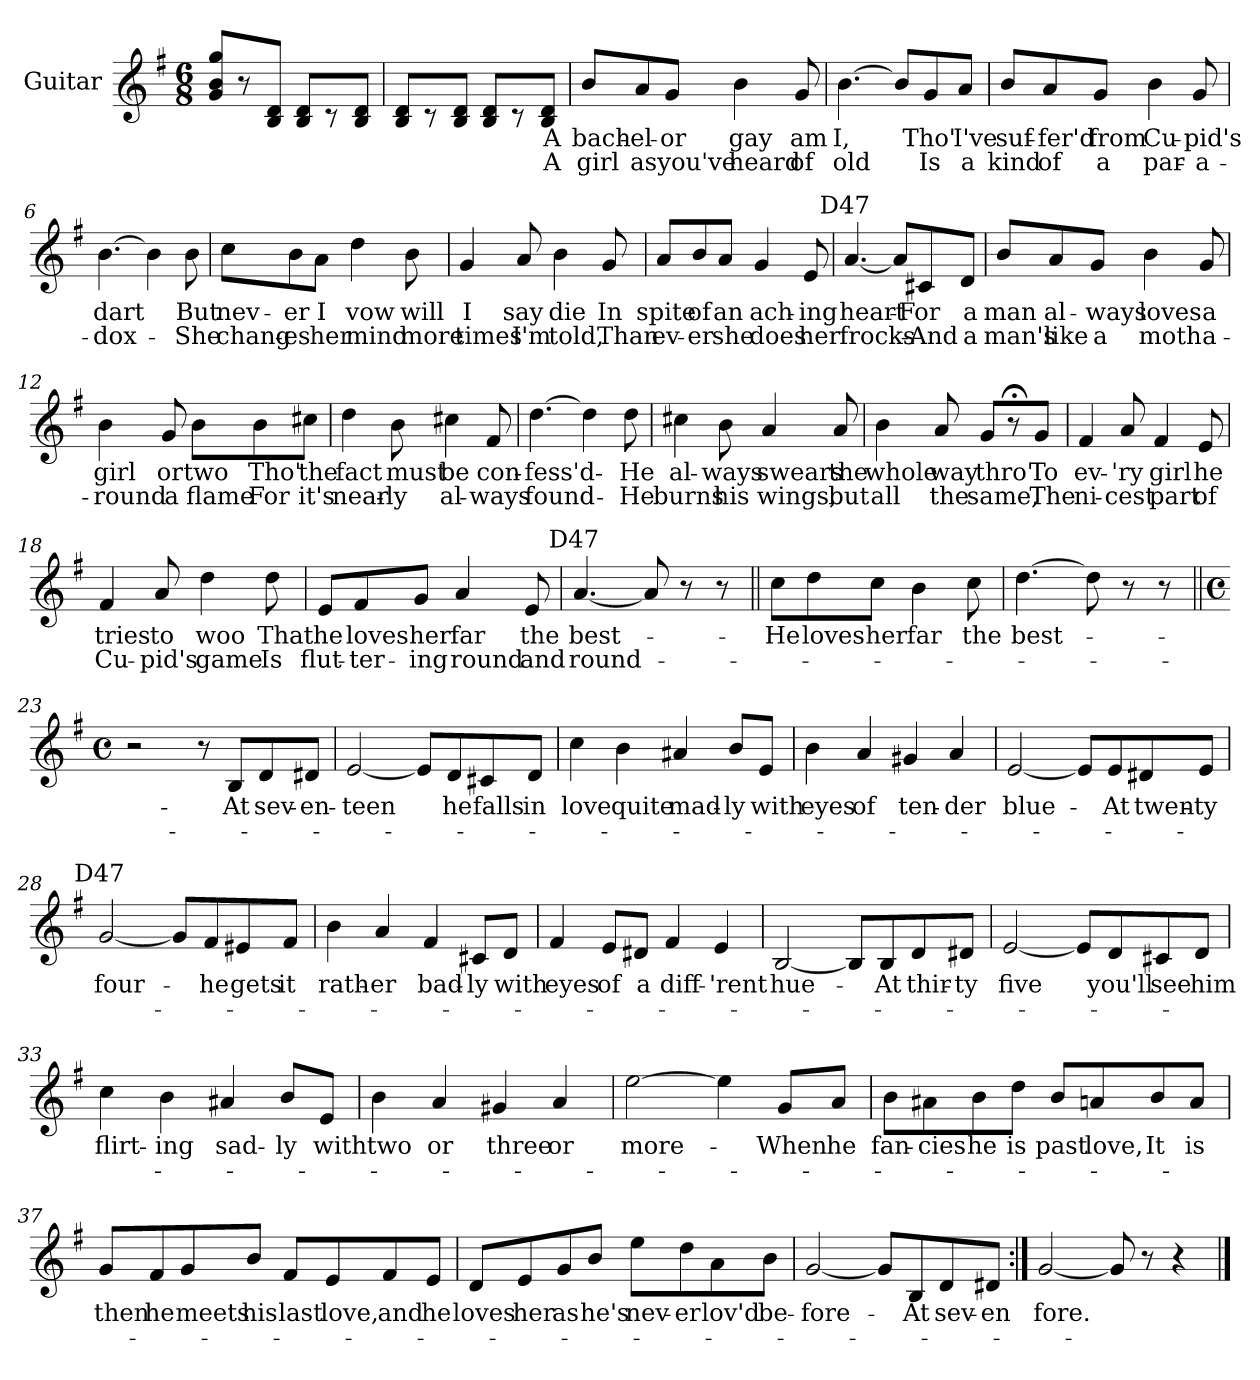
**kern	**text	**text
*part1	*part1	*part1
*staff1	*staff1	*staff1
*I"Guitar	*	*
*clefG2	*	*
*ITrd7c12	*	*
*k[f#]	*	*
*G:	*	*
*M6/8	*	*
=1	=1	=1
8G/ 8B/ 8g/L	.	.
8r	.	.
8BB/ 8D/J	.	.
8BB/ 8D/L	.	.
8r	.	.
8BB/ 8D/J	.	.
=2	=2	=2
8BB/ 8D/L	.	.
8r	.	.
8BB/ 8D/J	.	.
8BB/ 8D/L	.	.
8r	.	.
8BB/ 8D/J	A	A
=3	=3	=3
8B/L	bach-	girl
8A/	-el-	as
8G/J	-or	you've
4B\	gay	heard
8G/	am	of
=4	=4	=4
[4.B\	I,	old
8B/L]	.	.
8G/	Tho'	Is
8A/J	I've	a
!!LO:LB:g=z
=5	=5	=5
8B/L	suf-	kind
8A/	-fer'd	of
8G/J	from	a
4B\	Cu-	par-
8G/	-pid's	-a-
=6	=6	=6
[4.B\	dart	-dox-
4B\]	.	.
8B\	But	-She
=7	=7	=7
8c\L	nev-	chang-
8B\	-er	-es
8A\J	I	her
4d\	vow	mind
8B\	will	more
=8	=8	=8
4G/	I	times
8A/	say	I'm
4B\	die	told,
8G/	In	Than
!!LO:LB:g=z
=9	=9	=9
8A/L	spite	ev-
8B/	of	-er
8A/J	an	she
4G/	ach-	does
8E/	-ing	her
=10	=10	=10
!LO:TX:cj:t=D47	!	!
[4.A/	heart-	frocks-
8A/L]	.	.
8C#X/	-For	-And
8D/J	a	a
=11	=11	=11
8B/L	man	man's
8A/	al-	like
8G/J	-ways	a
4B\	loves	moth
8G/	a	a-
=12	=12	=12
4B\	girl	-round
8G/	or	a
8B\L	two	flame
8B\	Tho'	For
8c#X\J	the	it's
!!LO:LB:g=z
=13	=13	=13
4d\	fact	near-
8B\	must	-ly
4c#X\	be	al-
8F#/	con-	-ways
=14	=14	=14
[4.d\	-fess'd-	found-
4d\]	.	.
8d\	-He	-He
=15	=15	=15
4c#X\	al-	burns
8B\	-ways	his
4A/	swears	wings,
8A/	the	but
=16	=16	=16
4B\	whole	all
8A/	way	the
8G/L	thro'	same,
8r;<	.	.
8G/J	To	The
!!LO:LB:g=z
=17	=17	=17
4F#/	ev-	ni-
8A/	-'ry	-cest
4F#/	girl	part
8E/	he	of
=18	=18	=18
4F#/	tries	Cu-
8A/	to	-pid's
4d\	woo	game
8d\	That	Is
=19	=19	=19
8E/L	he	flut-
8F#/	loves	-ter-
8G/J	her	-ing
4A/	far	round
8E/	the	and
=20	=20	=20
!LO:TX:cj:t=D47	!	!
[4.A/	best-	round-
8A/]	.	.
8r	.	.
8r	.	.
!!LO:LB:g=z
=21||	=21||	=21||
8c\L	-He	.
8d\	loves	.
8c\J	her	.
4B\	far	.
8c\	the	.
=22	=22	=22
[4.d\	best-	.
8d\]	.	.
8r	.	.
8r	.	.
=23||	=23||	=23||
*M4/4	*	*
*met(c)	*	*
2r	.	.
8r	.	.
8BB/L	-At	.
8D/	sev-	.
8D#X/J	-en-	.
=24	=24	=24
[2E/	-teen	.
8E/L]	.	.
8D/	he	.
8C#X/	falls	.
8D/J	in	.
!!LO:LB:g=z
=25	=25	=25
4c\	love	.
4B\	quite	.
4A#X/	mad-	.
8B/L	-ly	.
8E/J	with	.
=26	=26	=26
4B\	eyes	.
4A/	of	.
4G#X/	ten-	.
4A/	-der	.
=27	=27	=27
[2E/	blue-	.
8E/L]	.	.
8E/	-At	.
8D#X/	twen-	.
8E/J	-ty	.
=28	=28	=28
!LO:TX:cj:t=D47	!	!
[2G/	four-	.
8G/L]	.	.
8F#/	-he	.
8E#X/	gets	.
8F#/J	it	.
!!LO:LB:g=z
=29	=29	=29
4B\	rath-	.
4A/	-er	.
4F#/	bad-	.
8C#X/L	-ly	.
8D/J	with	.
=30	=30	=30
4F#/	eyes	.
8E/L	of	.
8D#X/J	a	.
4F#/	diff-	.
4E/	-'rent	.
=31	=31	=31
[2BB/	hue-	.
8BB/L]	.	.
8BB/	-At	.
8D/	thir-	.
8D#X/J	-ty	.
=32	=32	=32
[2E/	five	.
8E/L]	.	.
8D/	you'll	.
8C#X/	see	.
8D/J	him	.
!!LO:PB:g=z
=33	=33	=33
4c\	flirt-	.
4B\	-ing	.
4A#X/	sad-	.
8B/L	-ly	.
8E/J	with	.
=34	=34	=34
4B\	two	.
4A/	or	.
4G#X/	three	.
4A/	or	.
=35	=35	=35
[2e\	more-	.
4e\]	.	.
8G/L	-When	.
8A/J	he	.
=36	=36	=36
8B\L	fan-	.
8A#X\	-cies	.
8B\	he	.
8d\J	is	.
8B/L	past	.
8An/	love,	.
8B/	It	.
8A/J	is	.
!!LO:LB:g=z
=37	=37	=37
8G/L	then	.
8F#/	he	.
8G/	meets	.
8B/J	his	.
8F#/L	last	.
8E/	love,	.
8F#/	and	.
8E/J	he	.
=38	=38	=38
8D/L	loves	.
8E/	her	.
8G/	as	.
8B/J	he's	.
8e\L	nev-	.
8d\	-er	.
8A\	lov'd	.
8B\J	be-	.
=39	=39	=39
[2G/	-fore-	.
8G/L]	.	.
8BB/	-At	.
8D/	sev-	.
8D#X/J	-en	.
!!LO:LB:g=z
=40:|!	=40:|!	=40:|!
[2G/	fore.	.
8G/]	.	.
8r	.	.
4r	.	.
==	==	==
*-	*-	*-
